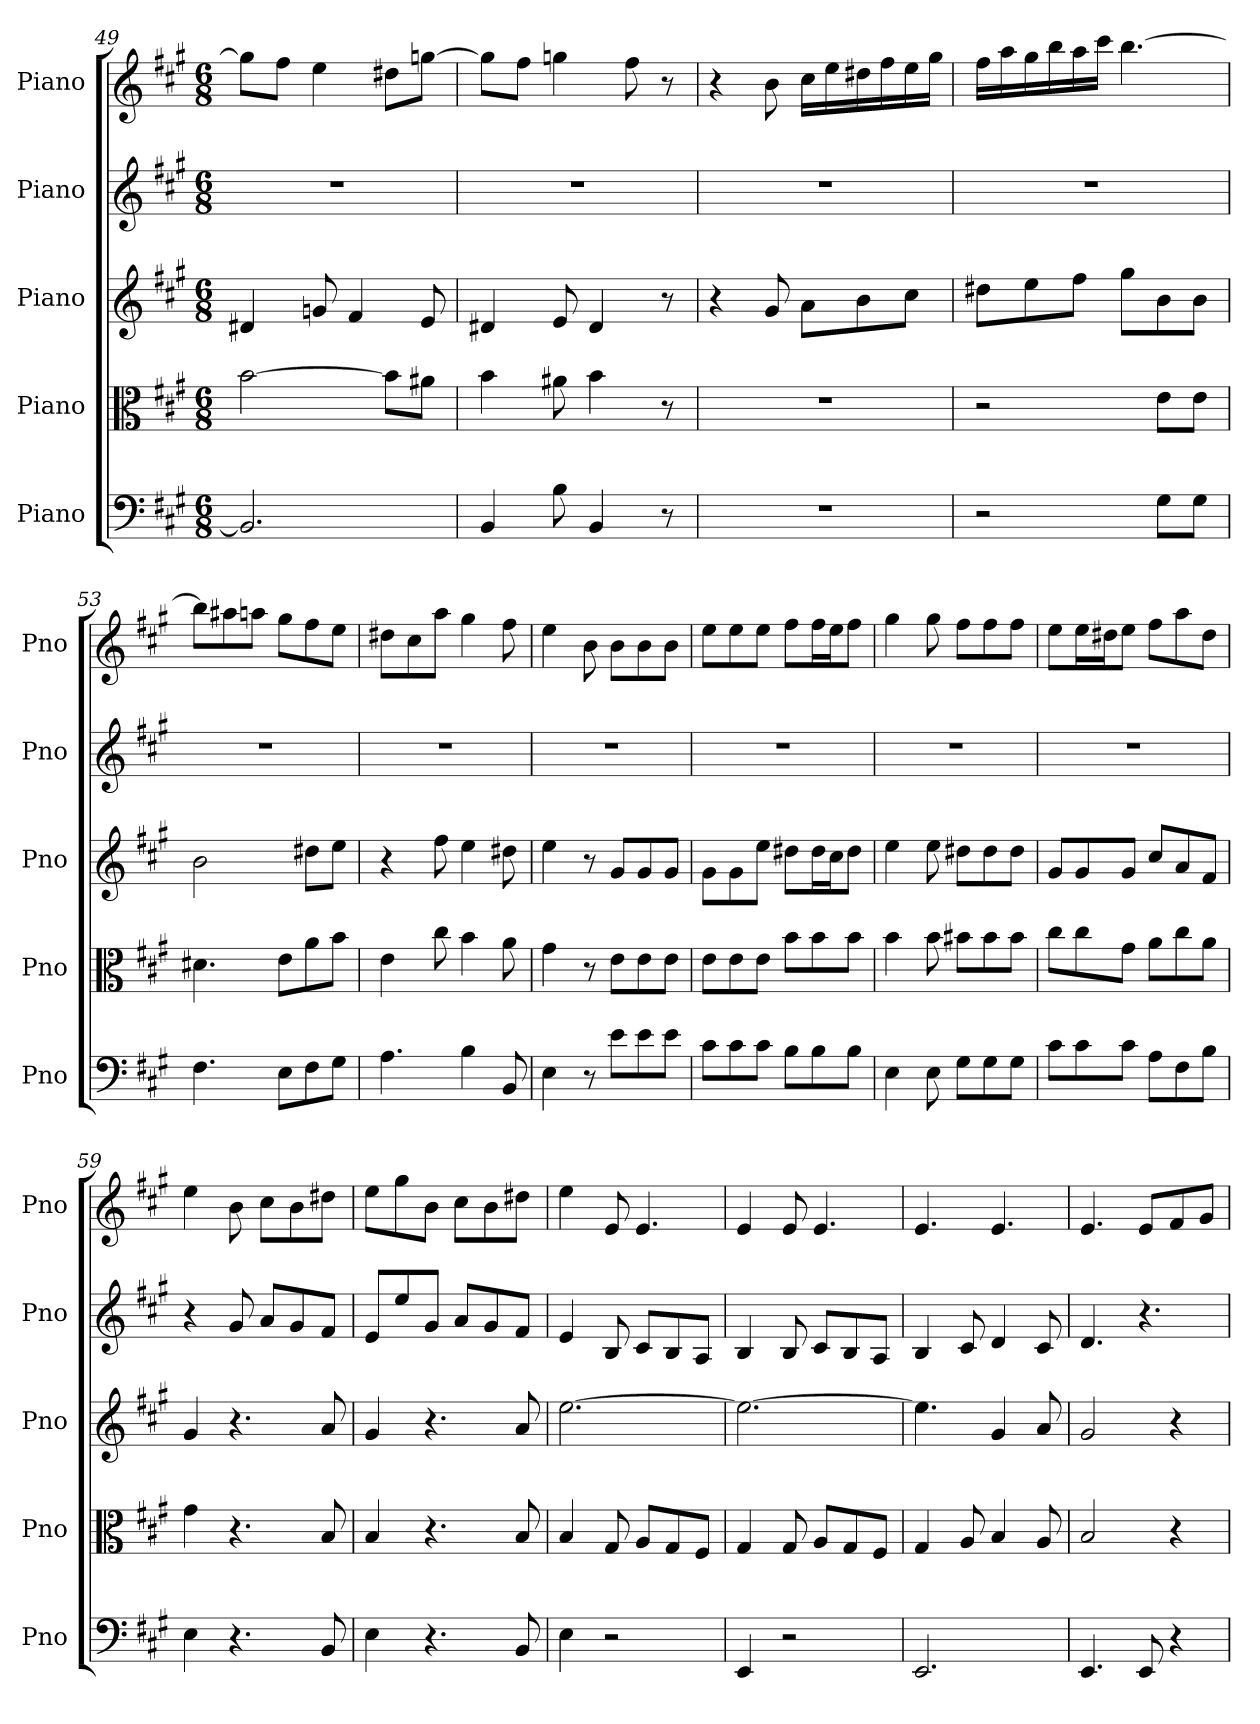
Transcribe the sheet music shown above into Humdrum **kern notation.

**kern	**kern	**kern	**kern	**kern
*part5	*part4	*part3	*part2	*part1
*staff5	*staff4	*staff3	*staff2	*staff1
*I"Piano	*I"Piano	*I"Piano	*I"Piano	*I"Piano
*I'Pno	*I'Pno	*I'Pno	*I'Pno	*I'Pno
!!LO:LB:g=z
*clefF4	*clefC3	*clefG2	*clefG2	*clefG2
*k[f#c#g#]	*k[f#c#g#]	*k[f#c#g#]	*k[f#c#g#]	*k[f#c#g#]
*M6/8	*M6/8	*M6/8	*M6/8	*M6/8
=49	=49	=49	=49	=49
2.BB/]	[2b\	4d#X/	2.r	8gg\L]
.	.	.	.	8ff#\J
.	.	8gn/	.	4ee\
.	.	4f#/	.	.
.	8b\L]	.	.	8dd#X\L
.	8a#X\J	8e/	.	[8ggn\J
=50	=50	=50	=50	=50
4BB/	4b\	4d#X/	2.r	8gg\L]
.	.	.	.	8ff#\J
8B\	8a#X\	8e/	.	4ggn\
4BB/	4b\	4d#/	.	.
.	.	.	.	8ff#\
8r	8r	8r	.	8r
=51	=51	=51	=51	=51
2.r	2.r	4r	2.r	4r
.	.	8g#/	.	8b\
.	.	8a\L	.	16cc#\LL
.	.	.	.	16ee\
.	.	8b\	.	16dd#X\
.	.	.	.	16ff#\
.	.	8cc#\J	.	16ee\
.	.	.	.	16gg#\JJ
=52	=52	=52	=52	=52
2r	2r	8dd#X\L	2.r	16ff#\LL
.	.	.	.	16aa\
.	.	8ee\	.	16gg#\
.	.	.	.	16bb\
.	.	8ff#\J	.	16aa\
.	.	.	.	16ccc#\JJ
.	.	8gg#\L	.	[4.bb\
8G#\L	8e\L	8b\	.	.
8G#\J	8e\J	8b\J	.	.
!!LO:PB:g=z
=53	=53	=53	=53	=53
4.F#\	4.d#X\	2b\	2.r	8bb\L]
.	.	.	.	8aa#X\
.	.	.	.	8aan\J
8E\L	8e\L	.	.	8gg#\L
8F#\	8a\	8dd#X\L	.	8ff#\
8G#\J	8b\J	8ee\J	.	8ee\J
=54	=54	=54	=54	=54
4.A\	4e\	4r	2.r	8dd#X\L
.	.	.	.	8cc#\
.	8cc#\	8ff#\	.	8aa\J
4B\	4b\	4ee\	.	4gg#\
8BB/	8a\	8dd#X\	.	8ff#\
=55	=55	=55	=55	=55
4E\	4g#\	4ee\	2.r	4ee\
8r	8r	8r	.	8b\
8e\L	8e\L	8g#/L	.	8b\L
8e\	8e\	8g#/	.	8b\
8e\J	8e\J	8g#/J	.	8b\J
=56	=56	=56	=56	=56
8c#\L	8e\L	8g#\L	2.r	8ee\L
8c#\	8e\	8g#\	.	8ee\
8c#\J	8e\J	8ee\J	.	8ee\J
8B\L	8b\L	8dd#X\L	.	8ff#\L
8B\	8b\	16dd#\L	.	16ff#\L
.	.	16cc#\J	.	16ee\J
8B\J	8b\J	8dd#\J	.	8ff#\J
=57	=57	=57	=57	=57
4E\	4b\	4ee\	2.r	4gg#\
8E\	8b\	8ee\	.	8gg#\
8G#\L	8b#X\L	8dd#X\L	.	8ff#\L
8G#\	8b#\	8dd#\	.	8ff#\
8G#\J	8b#\J	8dd#\J	.	8ff#\J
!!LO:LB:g=z
=58	=58	=58	=58	=58
8c#\L	8cc#\L	8g#/L	2.r	8ee\L
8c#\	8cc#\	8g#/	.	16ee\L
.	.	.	.	16dd#X\J
8c#\J	8g#\J	8g#/J	.	8ee\J
8A\L	8a\L	8cc#/L	.	8ff#\L
8F#\	8cc#\	8a/	.	8aa\
8B\J	8a\J	8f#/J	.	8dd#\J
=59	=59	=59	=59	=59
4E\	4g#\	4g#/	4r	4ee\
4.r	4.r	4.r	8g#/	8b\
.	.	.	8a/L	8cc#\L
.	.	.	8g#/	8b\
8BB/	8B/	8a/	8f#/J	8dd#X\J
=60	=60	=60	=60	=60
4E\	4B/	4g#/	8e/L	8ee\L
.	.	.	8ee/	8gg#\
4.r	4.r	4.r	8g#/J	8b\J
.	.	.	8a/L	8cc#\L
.	.	.	8g#/	8b\
8BB/	8B/	8a/	8f#/J	8dd#X\J
=61	=61	=61	=61	=61
4E\	4B/	[2.ee\	4e/	4ee\
2r	8G#/	.	8B/	8e/
.	8A/L	.	8c#/L	4.e/
.	8G#/	.	8B/	.
.	8F#/J	.	8A/J	.
=62	=62	=62	=62	=62
4EE/	4G#/	2.ee\_	4B/	4e/
2r	8G#/	.	8B/	8e/
.	8A/L	.	8c#/L	4.e/
.	8G#/	.	8B/	.
.	8F#/J	.	8A/J	.
!!LO:PB:g=z
=63	=63	=63	=63	=63
2.EE/	4G#/	4.ee\]	4B/	4.e/
.	8A/	.	8c#/	.
.	4B/	4g#/	4d/	4.e/
.	8A/	8a/	8c#/	.
=64	=64	=64	=64	=64
4.EE/	2B/	2g#/	4.d/	4.e/
8EE/	.	.	4.r	8e/L
4r	4r	4r	.	8f#/
.	.	.	.	8g#/J
=	=	=	=	=
*-	*-	*-	*-	*-
